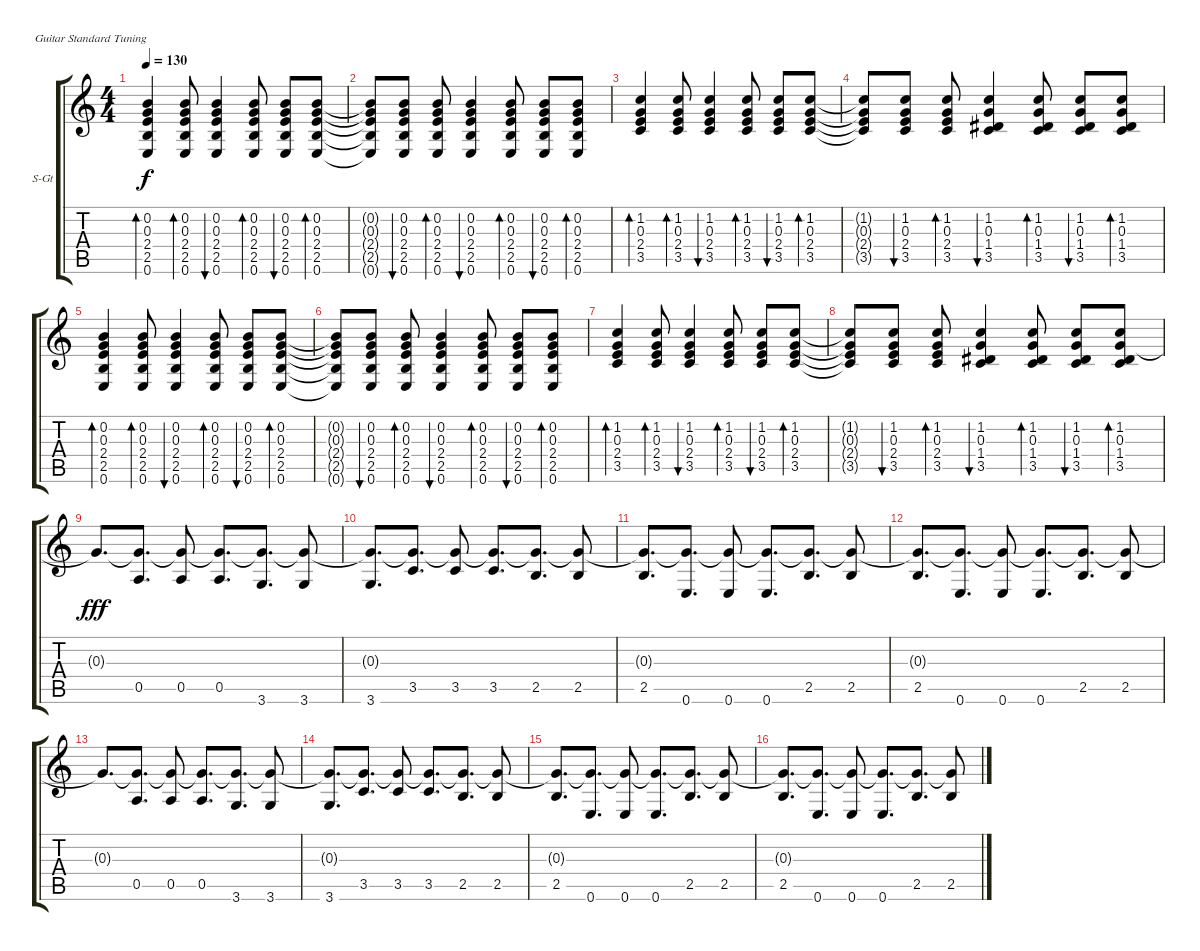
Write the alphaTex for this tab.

\defaultSystemsLayout 4
\bracketExtendMode groupsimilarinstruments
\firstSystemTrackNameOrientation horizontal
\otherSystemsTrackNameOrientation horizontal
\track ("Rythm" "S-Gt") {instrument acousticguitarsteel}
\staff {score tabs}
\tuning (E4 B3 G3 D3 A2 E2)
\ts (4 4)
\tempo 130
\clef g2
\ks c
(0.6 2.5 2.4 0.3 0.2).4{bd 61 dy f} (0.6 2.5 2.4 0.3 0.2).8{bd 60} (0.6 2.5 2.4 0.3 0.2).4{bu 54} (0.6 2.5 2.4 0.3 0.2).8{bd 59} (0.6 2.5 2.4 0.3 0.2).8{bu 58} (0.6 2.5 2.4 0.3 0.2).8{bd 58} |
(0.6{t} 2.5{t} 2.4{t} 0.3{t} 0.2{t}).8 (0.6 2.5 2.4 0.3 0.2).8{bu 55} (0.6 2.5 2.4 0.3 0.2).8{bd 58} (0.6 2.5 2.4 0.3 0.2).4{bu 56} (0.6 2.5 2.4 0.3 0.2).8{bd 58} (0.6 2.5 2.4 0.3 0.2).8{bu 58} (0.6 2.5 2.4 0.3 0.2).8{bd 58} |
(3.5 2.4 0.3 1.2).4{bd 61} (3.5 2.4 0.3 1.2).8{bd 60} (3.5 2.4 0.3 1.2).4{bu 54} (3.5 2.4 0.3 1.2).8{bd 59} (3.5 2.4 0.3 1.2).8{bu 58} (3.5 2.4 0.3 1.2).8{bd 58} |
(3.5{t} 2.4{t} 0.3{t} 1.2{t}).8 (3.5 2.4 0.3 1.2).8{bu 55} (3.5 2.4 0.3 1.2).8{bd 58} (3.5 1.4 0.3 1.2).4{bu 56} (3.5 1.4 0.3 1.2).8{bd 58} (3.5 1.4 0.3 1.2).8{bu 58} (3.5 1.4 0.3 1.2).8{bd 58} |
(0.6 2.5 2.4 0.3 0.2).4{bd 61} (0.6 2.5 2.4 0.3 0.2).8{bd 60} (0.6 2.5 2.4 0.3 0.2).4{bu 54} (0.6 2.5 2.4 0.3 0.2).8{bd 59} (0.6 2.5 2.4 0.3 0.2).8{bu 58} (0.6 2.5 2.4 0.3 0.2).8{bd 58} |
(0.6{t} 2.5{t} 2.4{t} 0.3{t} 0.2{t}).8 (0.6 2.5 2.4 0.3 0.2).8{bu 55} (0.6 2.5 2.4 0.3 0.2).8{bd 58} (0.6 2.5 2.4 0.3 0.2).4{bu 56} (0.6 2.5 2.4 0.3 0.2).8{bd 58} (0.6 2.5 2.4 0.3 0.2).8{bu 58} (0.6 2.5 2.4 0.3 0.2).8{bd 58} |
(3.5 2.4 0.3 1.2).4{bd 61} (3.5 2.4 0.3 1.2).8{bd 60} (3.5 2.4 0.3 1.2).4{bu 54} (3.5 2.4 0.3 1.2).8{bd 59} (3.5 2.4 0.3 1.2).8{bu 58} (3.5 2.4 0.3 1.2).8{bd 58} |
(3.5{t} 2.4{t} 0.3{t} 1.2{t}).8 (3.5 2.4 0.3 1.2).8{bu 55} (3.5 2.4 0.3 1.2).8{bd 58} (3.5 1.4 0.3 1.2).4{bu 56} (3.5 1.4 0.3 1.2).8{bd 58} (3.5 1.4 0.3 1.2).8{bu 58} (3.5 1.4 0.3 1.2).8{bd 58} |
0.3{t}.8{d dy fff} (0.5 0.3{t}).8{d} (0.5 0.3{t}).8 (0.5 0.3{t}).8{d} (3.6 0.3{t}).8{d} (3.6 0.3{t}).8 |
(3.6 0.3{t}).8{d} (3.5 0.3{t}).8{d} (3.5 0.3{t}).8 (3.5 0.3{t}).8{d} (2.5 0.3{t}).8{d} (2.5 0.3{t}).8 |
(2.5 0.3{t}).8{d} (0.6 0.3{t}).8{d} (0.6 0.3{t}).8 (0.6 0.3{t}).8{d} (2.5 0.3{t}).8{d} (2.5 0.3{t}).8 |
(2.5 0.3{t}).8{d} (0.6 0.3{t}).8{d} (0.6 0.3{t}).8 (0.6 0.3{t}).8{d} (2.5 0.3{t}).8{d} (2.5 0.3{t}).8 |
0.3{t}.8{d} (0.5 0.3{t}).8{d} (0.5 0.3{t}).8 (0.5 0.3{t}).8{d} (3.6 0.3{t}).8{d} (3.6 0.3{t}).8 |
(3.6 0.3{t}).8{d} (3.5 0.3{t}).8{d} (3.5 0.3{t}).8 (3.5 0.3{t}).8{d} (2.5 0.3{t}).8{d} (2.5 0.3{t}).8 |
(2.5 0.3{t}).8{d} (0.6 0.3{t}).8{d} (0.6 0.3{t}).8 (0.6 0.3{t}).8{d} (2.5 0.3{t}).8{d} (2.5 0.3{t}).8 |
(2.5 0.3{t}).8{d} (0.6 0.3{t}).8{d} (0.6 0.3{t}).8 (0.6 0.3{t}).8{d} (2.5 0.3{t}).8{d} (2.5 0.3{t}).8
